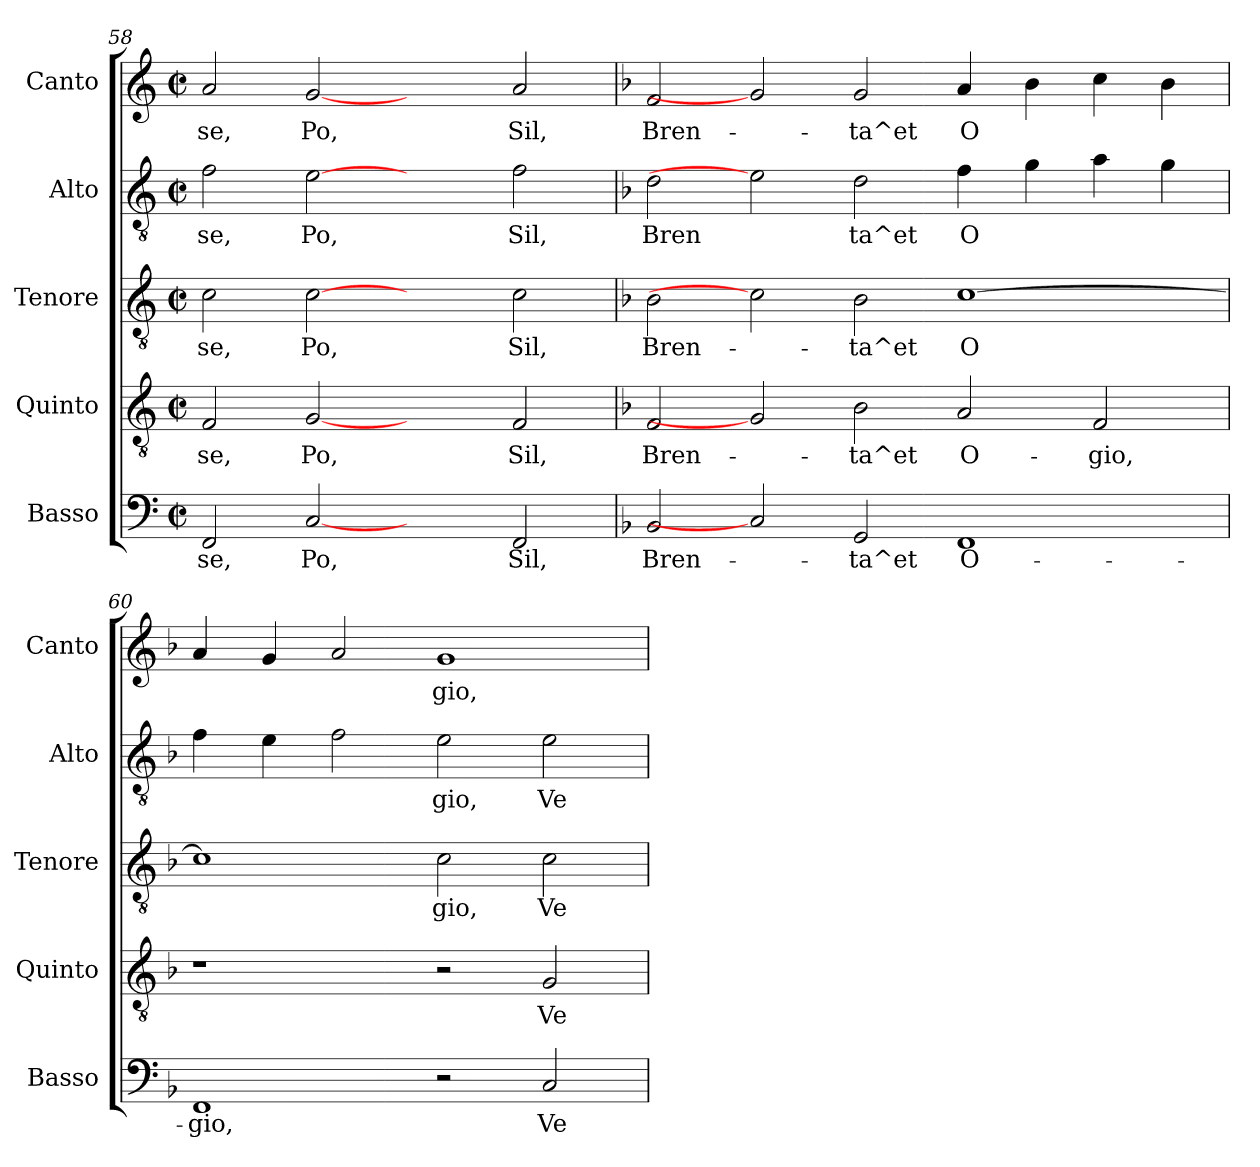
**kern	**text	**kern	**text	**kern	**text	**kern	**text	**kern	**text
*part5	*part5	*part4	*part4	*part3	*part3	*part2	*part2	*part1	*part1
*staff5	*staff5	*staff4	*staff4	*staff3	*staff3	*staff2	*staff2	*staff1	*staff1
*I"Basso	*	*I"Quinto	*	*I"Tenore	*	*I"Alto	*	*I"Canto	*
*I'Basso	*	*I'Quinto	*	*I'Tenore	*	*I'Alto	*	*I'Canto	*
*clefF4	*	*clefGv2	*	*clefGv2	*	*clefGv2	*	*clefG2	*
*k[]	*	*k[]	*	*k[]	*	*k[]	*	*k[]	*
*C:	*	*C:	*	*C:	*	*C:	*	*C:	*
*M2/2	*	*M2/2	*	*M2/2	*	*M2/2	*	*M2/2	*
*met(c|)	*	*met(c|)	*	*met(c|)	*	*met(c|)	*	*met(c|)	*
=58	=58	=58	=58	=58	=58	=58	=58	=58	=58
!	!LO:LY:b:cj	!	!LO:LY:b:cj	!	!LO:LY:b:cj	!	!LO:LY:b:cj	!	!LO:LY:b:cj
2FF/	-se,	2F/	se,	2c\	-se,	2f\	se,	2a/	-se,
!	!LO:LY:b:cj	!	!LO:LY:b:cj	!	!LO:LY:b:cj	!	!LO:LY:b:cj	!	!LO:LY:b:cj
[2C	Po,	[2G	Po,	[2c	Po,	[2e	Po,	[2g	Po,
2ryy	.	2ryy	.	2ryy	.	2ryy	.	2ryy	.
!	!LO:LY:b:cj	!	!LO:LY:b:cj	!	!LO:LY:b:cj	!	!LO:LY:b:cj	!	!LO:LY:b:cj
2FF/	Sil,	2F/	Sil,	2c\	Sil,	2f\	Sil,	2a/	Sil,
!!LO:PB:g=z
=59	=59	=59	=59	=59	=59	=59	=59	=59	=59
*k[b-]	*	*k[b-]	*	*k[b-]	*	*k[b-]	*	*k[b-]	*
*F:	*	*F:	*	*F:	*	*F:	*	*F:	*
!	!LO:LY:b:cj	!	!LO:LY:b:cj	!	!LO:LY:b:cj	!	!LO:LY:b:cj	!	!LO:LY:b:cj
2BB-/	Bren-	2F/	Bren-	2B-\	Bren-	2d\	Bren	2f/	Bren-
2C]	.	2G]	.	2c]	.	2e]	.	2g]	.
!	!LO:LY:b:cj	!	!LO:LY:b:cj	!	!LO:LY:b:cj	!	!LO:LY:b:cj	!	!LO:LY:b:cj
2GG/	-ta^et	2B-\	-ta^et	2B-\	-ta^et	2d\	ta^et	2g/	-ta^et
!	!LO:LY:b:cj	!	!LO:LY:b:cj	!	!LO:LY:b:cj	!	!LO:LY:b:cj	!	!LO:LY:b:cj
1FF	O-	2A/	O-	[>1c	O-	4f\	O	4a/	O-
!	!	!	!	!	!	!	!LO:LY:b:cj	!	!LO:LY:b:cj
.	.	.	.	.	.	4g\	.	4b-\	--
!	!	!	!LO:LY:b:cj	!	!	!	!LO:LY:b:cj	!	!LO:LY:b:cj
.	.	2F/	-gio,	.	.	4a\	.	4cc\	--
!	!	!	!	!	!	!	!LO:LY:b:cj	!	!LO:LY:b:cj
.	.	.	.	.	.	4g\	.	4b-\	--
=60	=60	=60	=60	=60	=60	=60	=60	=60	=60
!	!LO:LY:b:cj	!	!	!	!LO:LY:b:cj	!	!LO:LY:b:cj	!	!LO:LY:b:cj
1FF	-gio,	1r	.	1c]	--	4f\	.	4a/	--
!	!	!	!	!	!	!	!LO:LY:b:cj	!	!LO:LY:b:cj
.	.	.	.	.	.	4e\	.	4g/	--
!	!	!	!	!	!	!	!LO:LY:b:cj	!	!LO:LY:b:cj
.	.	.	.	.	.	2f\	.	2a/	--
!	!	!	!	!	!LO:LY:b:cj	!	!LO:LY:b:cj	!	!LO:LY:b:cj
2r	.	2r	.	2c\	-gio,	2e\	gio,	1g	-gio,
!	!LO:LY:b:cj	!	!LO:LY:b:cj	!	!LO:LY:b:cj	!	!LO:LY:b:cj	!	!
2C/	Ve-	2G/	Ve-	2c\	Ve-	2e\	Ve	.	.
=	=	=	=	=	=	=	=	=	=
*-	*-	*-	*-	*-	*-	*-	*-	*-	*-
